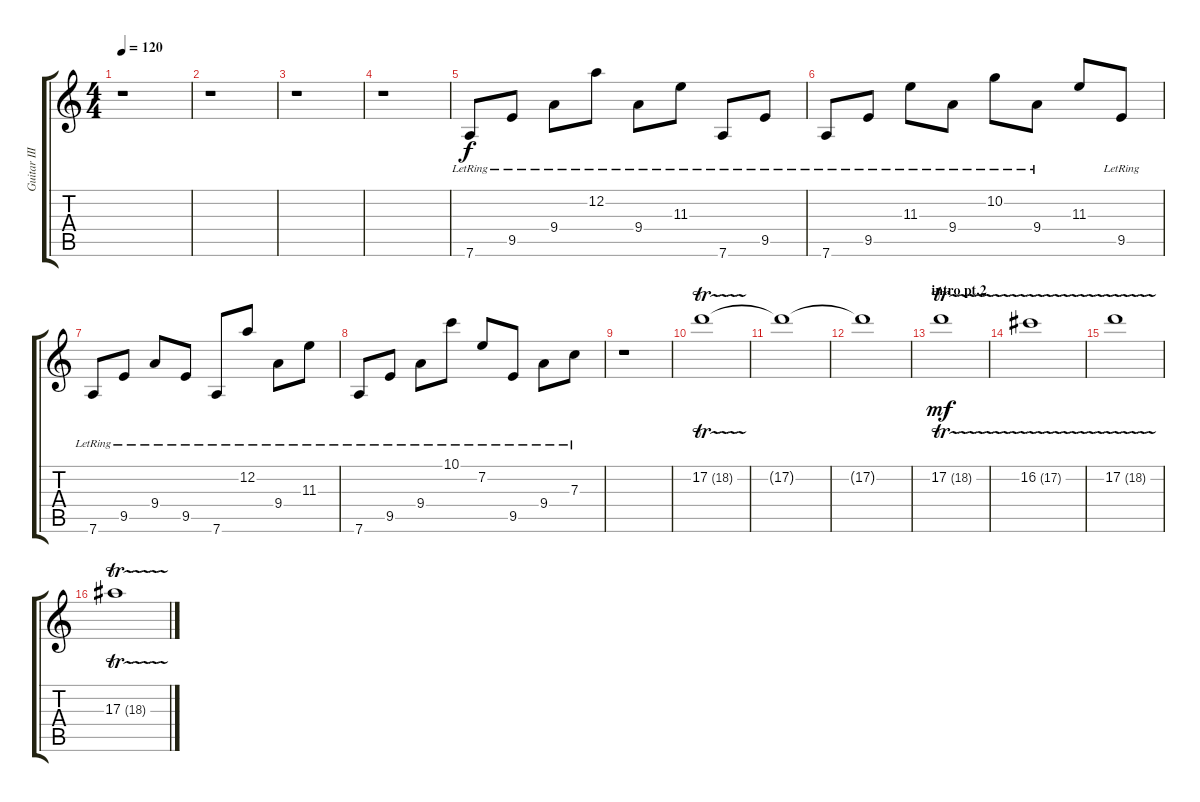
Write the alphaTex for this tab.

\track ("Guitar III" "Guitar III") {instrument distortionguitar}
\staff {score tabs}
\tuning (D4 A3 F3 C3 G2 D2) {hide}
\ts (4 4)
\tempo 120
\clef g2
\ks c
r.1{dy f} |
r.1 |
r.1 |
r.1 |
7.6{lr}.8{volume 9 instrument acousticguitarnylon} 9.5{lr}.8 9.4{lr}.8 12.2{lr}.8 9.4{lr}.8 11.3{lr}.8 7.6{lr}.8 9.5{lr}.8 |
7.6{lr}.8 9.5{lr}.8 11.3{lr}.8 9.4{lr}.8 10.2{lr}.8 9.4{lr}.8 11.3.8 9.5{lr}.8 |
7.6{lr}.8 9.5{lr}.8 9.4{lr}.8 9.5{lr}.8 7.6{lr}.8 12.2{lr}.8 9.4{lr}.8 11.3{lr}.8 |
7.6{lr}.8 9.5{lr}.8 9.4{lr}.8 10.1{lr}.8 7.2{lr}.8 9.5{lr}.8 9.4{lr}.8 7.3{lr}.8 |
r.1{volume 0} |
17.2{tr (18 32)}.1{volume 13 instrument distortionguitar} |
17.2{t}.1 |
17.2{t}.1 |
\section ("" "intro pt.2")
17.2{tr (18 32)}.1{dy mf} |
16.2{tr (17 32)}.1 |
17.2{tr (18 32)}.1 |
17.3{tr (18 32)}.1
